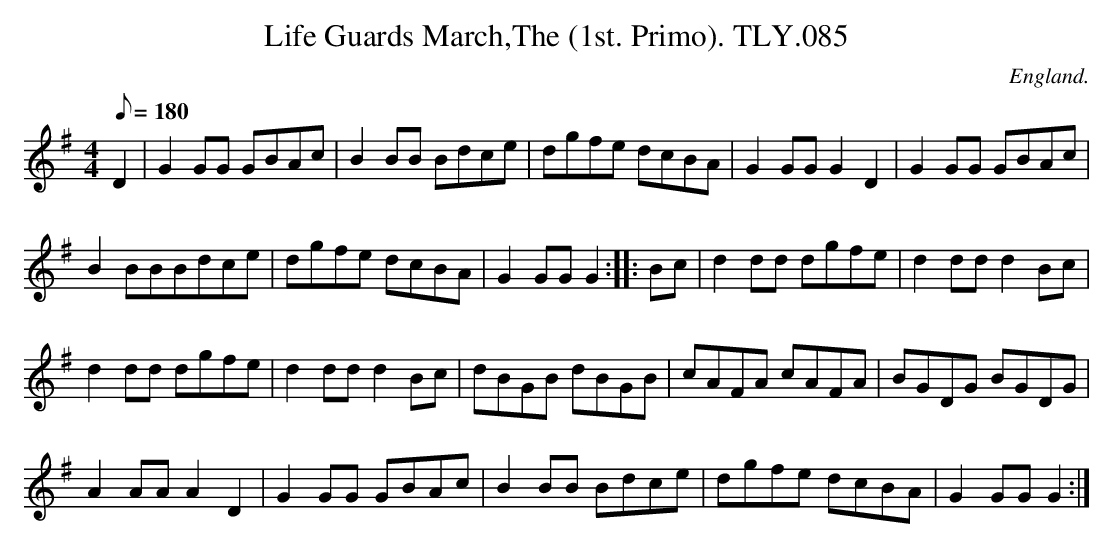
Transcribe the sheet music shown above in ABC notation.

X:1
T:Life Guards March,The (1st. Primo). TLY.085
M:4/4
L:1/8
Q:180
O:England.
K:G
D2| G2 GG GBAc| B2BB Bdce| dgfe dcBA| G2 GG G2 D2| G2 GG GBAc|!
 B2BBBdce|dgfe dcBA| G2GGG2:||:Bc|d2dd dgfe| d2dd d2 Bc|!
 d2 dd dgfe| d2 dd d2 Bc| dBGB dBGB| cAFA cAFA| BGDG BGDG|!
 A2AA A2 D2| G2GG GBAc| B2BB Bdce| dgfe dcBA|G2 GG G2:|]
